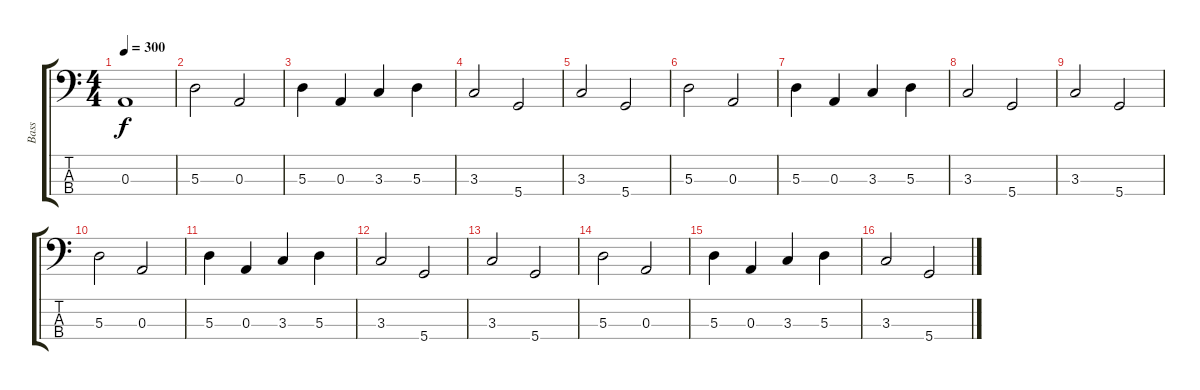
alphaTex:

\track ("Bass" "Bass") {instrument electricbassfinger}
\staff {score tabs}
\tuning (G2 D2 A1 D1) {hide}
\ts (4 4)
\tempo 300
\clef f4
\ks c
0.3.1{dy f} |
5.3.2 0.3.2 |
5.3.4 0.3.4 3.3.4 5.3.4 |
3.3.2 5.4.2 |
3.3.2 5.4.2 |
5.3.2 0.3.2 |
5.3.4 0.3.4 3.3.4 5.3.4 |
3.3.2 5.4.2 |
3.3.2 5.4.2 |
5.3.2 0.3.2 |
5.3.4 0.3.4 3.3.4 5.3.4 |
3.3.2 5.4.2 |
3.3.2 5.4.2 |
5.3.2 0.3.2 |
5.3.4 0.3.4 3.3.4 5.3.4 |
3.3.2 5.4.2
